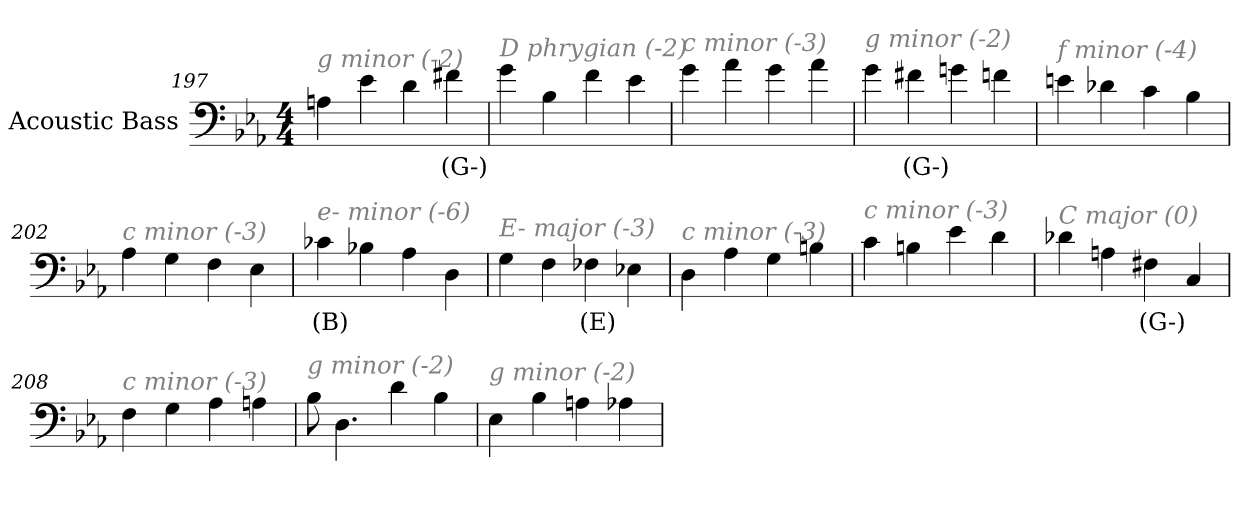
**kern	**text
*part1	*part1
*staff1	*staff1
*I"Acoustic Bass	*
*clefF4	*
*ITrd7c12	*
*k[b-e-a-]	*
*E-:	*
*M4/4	*
=197	=197
!LO:TX:i:color=#808080:t=g minor (-2)	!
4AAn	.
4E-	.
4D	.
4F#Xi	(G-)
=198	=198
!LO:TX:i:color=#808080:t=D phrygian (-2)	!
4G	.
4BB-	.
4F	.
4E-	.
=199	=199
!LO:TX:i:color=#808080:t=c minor (-3)	!
4G	.
4A-	.
4G	.
4A-	.
=200	=200
!LO:TX:i:color=#808080:t=g minor (-2)	!
4G	.
4F#Xi	(G-)
4Gn	.
4F	.
=201	=201
!LO:TX:i:color=#808080:t=f minor (-4)	!
4En	.
4D-X	.
4C	.
4BB-	.
=202	=202
!LO:TX:i:color=#808080:t=c minor (-3)	!
4AA-	.
4GG	.
4FF	.
4EE-	.
=203	=203
!LO:TX:i:color=#808080:t=e- minor (-6)	!
4C-Xi	(B)
4BB-X	.
4AA-	.
4DD	.
=204	=204
!LO:TX:i:color=#808080:t=E- major (-3)	!
4GG	.
4FF	.
4FF-Xi	(E)
4EE-X	.
=205	=205
!LO:TX:i:color=#808080:t=c minor (-3)	!
4DD	.
4AA-	.
4GG	.
4BBn	.
=206	=206
!LO:TX:i:color=#808080:t=c minor (-3)	!
4C	.
4BBn	.
4E-	.
4D	.
=207	=207
!LO:TX:i:color=#808080:t=C major (0)	!
4D-X	.
4AAn	.
4FF#Xi	(G-)
4CC	.
=208	=208
!LO:TX:i:color=#808080:t=c minor (-3)	!
4FF	.
4GG	.
4AA-	.
4AAn	.
=209	=209
!LO:TX:i:color=#808080:t=g minor (-2)	!
8BB-	.
4.DD	.
4D	.
4BB-	.
=210	=210
!LO:TX:i:color=#808080:t=g minor (-2)	!
4EE-	.
4BB-	.
4AAn	.
4AA-X	.
=	=
*-	*-
